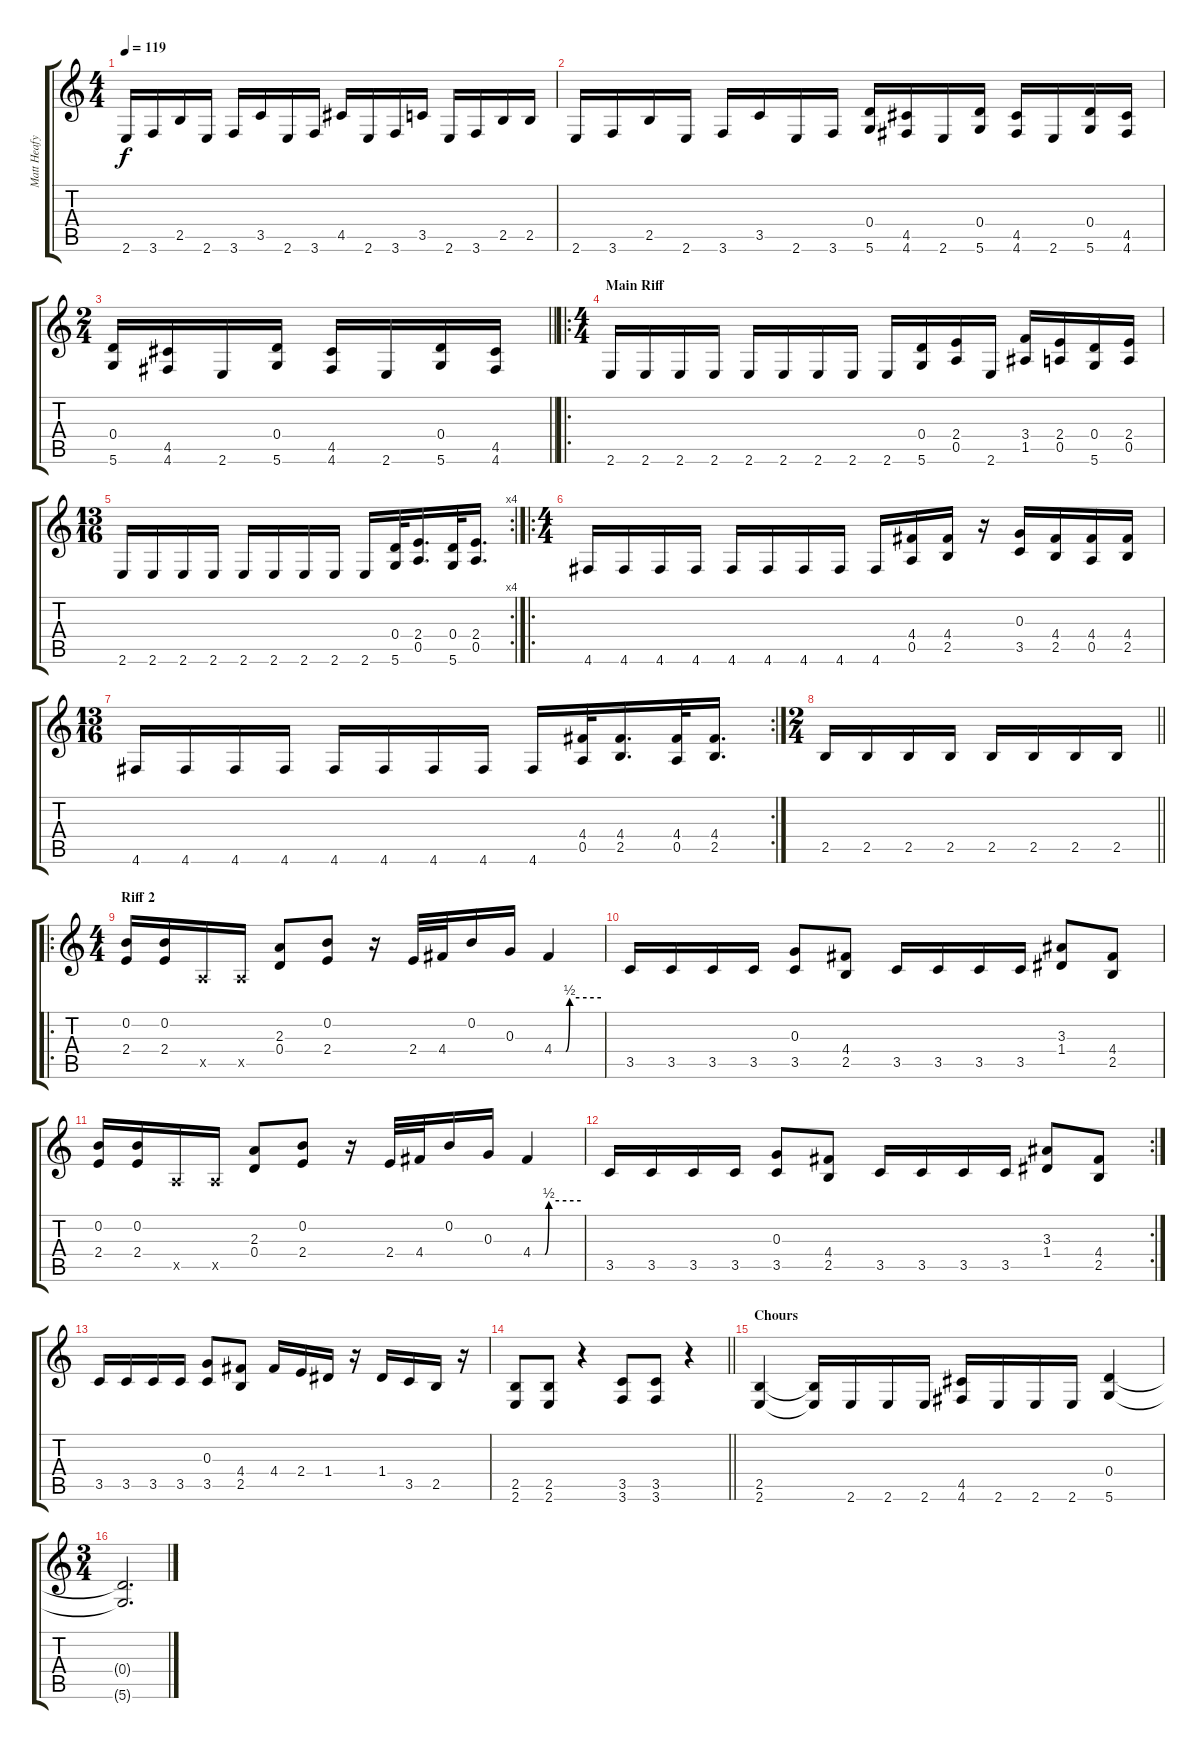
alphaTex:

\track ("Matt Heafy (Rhythm Guitar)" "Matt Heafy") {instrument distortionguitar}
\staff {score tabs}
\tuning (E4 B3 G3 D3 A2 D2) {hide}
\ts (4 4)
\tempo 119
\clef g2
\ks c
2.6.16{dy f} 3.6.16 2.5.16 2.6.16 3.6.16 3.5.16 2.6.16 3.6.16 4.5.16 2.6.16 3.6.16 3.5.16 2.6.16 3.6.16 2.5.16 2.5.16 |
2.6.16 3.6.16 2.5.16 2.6.16 3.6.16 3.5.16 2.6.16 3.6.16 (0.4 5.6).16 (4.5 4.6).16 2.6.16 (0.4 5.6).16 (4.5 4.6).16 2.6.16 (0.4 5.6).16 (4.5 4.6).16 |
\ts (2 4)
\barLineRight lightlight
(0.4 5.6).16 (4.5 4.6).16 2.6.16 (0.4 5.6).16 (4.5 4.6).16 2.6.16 (0.4 5.6).16 (4.5 4.6).16 |
\ro
\ts (4 4)
\section ("" "Main Riff")
2.6.16 2.6.16 2.6.16 2.6.16 2.6.16 2.6.16 2.6.16 2.6.16 2.6.16 (0.4 5.6).16 (2.4 0.5).16 2.6.16 (3.4 1.5).16 (2.4 0.5).16 (0.4 5.6).16 (2.4 0.5).16 |
\rc 4
\ts (13 16)
2.6.16 2.6.16 2.6.16 2.6.16 2.6.16 2.6.16 2.6.16 2.6.16 2.6.16 (0.4 5.6).32 (2.4 0.5).16{d} (0.4 5.6).32 (2.4 0.5).16{d} |
\ro
\ts (4 4)
4.6.16 4.6.16 4.6.16 4.6.16 4.6.16 4.6.16 4.6.16 4.6.16 4.6.16 (4.4 0.5).16 (4.4 2.5).16 r.16 (0.3 3.5).16 (4.4 2.5).16 (4.4 0.5).16 (4.4 2.5).16 |
\rc 2
\ts (13 16)
4.6.16 4.6.16 4.6.16 4.6.16 4.6.16 4.6.16 4.6.16 4.6.16 4.6.16 (4.4 0.5).32 (4.4 2.5).16{d} (4.4 0.5).32 (4.4 2.5).16{d} |
\ts (2 4)
\barLineRight lightlight
2.5.16 2.5.16 2.5.16 2.5.16 2.5.16 2.5.16 2.5.16 2.5.16 |
\ro
\ts (4 4)
\section ("" "Riff 2")
(0.2 2.4).16 (0.2 2.4).16 0.5{x}.16 0.5{x}.16 (2.3 0.4).8 (0.2 2.4).8 r.16 2.4.32 4.4.32 0.2.16 0.3.16 4.4{be (custom 0 0 15 0 20 2 60 2)}.4 |
3.5.16 3.5.16 3.5.16 3.5.16 (0.3 3.5).8 (4.4 2.5).8 3.5.16 3.5.16 3.5.16 3.5.16 (3.3 1.4).8 (4.4 2.5).8 |
(0.2 2.4).16 (0.2 2.4).16 0.5{x}.16 0.5{x}.16 (2.3 0.4).8 (0.2 2.4).8 r.16 2.4.32 4.4.32 0.2.16 0.3.16 4.4{be (custom 0 0 15 0 20 2 60 2)}.4 |
\rc 2
3.5.16 3.5.16 3.5.16 3.5.16 (0.3 3.5).8 (4.4 2.5).8 3.5.16 3.5.16 3.5.16 3.5.16 (3.3 1.4).8 (4.4 2.5).8 |
3.5.16 3.5.16 3.5.16 3.5.16 (0.3 3.5).8 (4.4 2.5).8 4.4.16 2.4.16 1.4.16 r.16 1.4.16 3.5.16 2.5.16 r.16 |
\barLineRight lightlight
(2.5 2.6).8 (2.5 2.6).8 r.4 (3.5 3.6).8 (3.5 3.6).8 r.4 |
\section ("" "Chours")
(2.5 2.6).4 (2.5{t} 2.6{t}).16 2.6.16 2.6.16 2.6.16 (4.5 4.6).16 2.6.16 2.6.16 2.6.16 (0.4 5.6).4 |
\ts (3 4)
(0.4{t} 5.6{t}).2{d}
